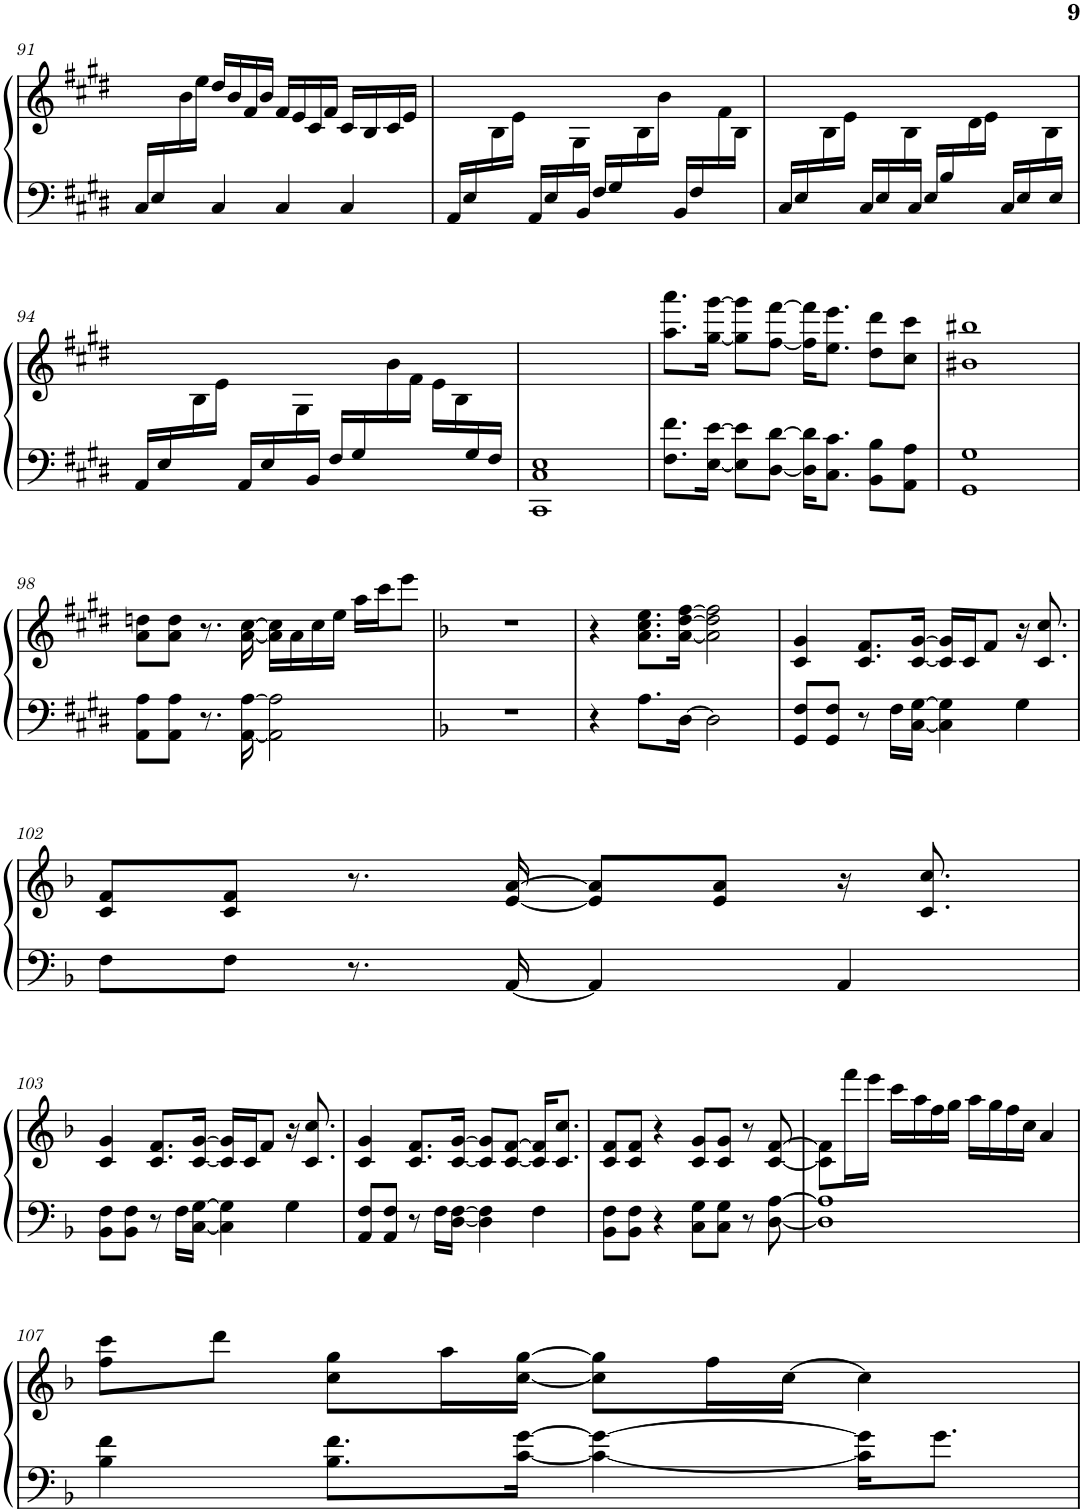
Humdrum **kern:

**kern	**kern
*part1	*part1
*staff2	*staff1
*I"Piano	*
*I'Pno.	*
!!LO:PB:g=z
*clefF4	*clefG2
*k[f#c#g#d#]	*k[f#c#g#d#]
*M4/4	*M4/4
=91	=91
*^	*
16C#/LL	4ryy	8ryy
16E/	.	.
2..ryy	.	16b\
.	.	16ee\JJ
.	4C#/	16dd#/LL
.	.	16b/
.	.	16f#/
.	.	16b/JJ
.	4C#/	16f#/LL
.	.	16e/
.	.	16c#/
.	.	16f#/JJ
.	4C#/	16c#/LL
.	.	16B/
.	.	16c#/
.	.	16e/JJ
*v	*v	*
=92	=92
*	*^
16AA/LL	1ryy	8ryy
16E/	.	.
8ryy	.	16B\
.	.	16e\JJ
16AA/LL	.	8ryy
16E/	.	.
16ryy	.	16G#\
16BB/JJ	.	8.ryy
16F#/LL	.	.
16G#/	.	.
8ryy	.	16B\
.	.	16b\JJ
16BB/LL	.	8ryy
16F#/	.	.
8ryy	.	16f#\
.	.	16B\JJ
=93	=93	=93
16C#/LL	1ryy	8ryy
16E/	.	.
8ryy	.	16B\
.	.	16e\JJ
16C#/LL	.	8ryy
16E/	.	.
16ryy	.	16B\
16C#/JJ	.	8.ryy
16E/LL	.	.
16B/	.	.
8ryy	.	16d#\
.	.	16e\JJ
16C#/LL	.	8ryy
16E/	.	.
16ryy	.	16B\
16E/JJ	.	16ryy
!!LO:LB:g=z	!!
=94	=94	=94
16AA/LL	1ryy	8ryy
16E/	.	.
8ryy	.	16B\
.	.	16e\JJ
16AA/LL	.	8ryy
16E/	.	.
16ryy	.	16G#\
16BB/JJ	.	8.ryy
16F#/LL	.	.
16G#/	.	.
4ryy	.	16b\
.	.	16f#\JJ
.	.	16e\LL
.	.	16B\
16G#/	.	8ryy
16F#/JJ	.	.
*	*v	*v
=95	=95
*^	*
1C# 1E	1CC#	1ryy
*v	*v	*
=96	=96
8.F#\ 8.f#\L	8.aa\ 8.aaa\L
[16E\ [16e\Jk	[16gg#\ [16ggg#\Jk
8E\] 8e\]L	8gg#\] 8ggg#\]L
[8D#\ [8d#\J	[8ff#\ [8fff#\J
16D#\] 16d#\]KL	16ff#\] 16fff#\]KL
8.C#\ 8.c#\J	8.ee\ 8.eee\J
8BB\ 8B\L	8dd#\ 8ddd#\L
8AA\ 8A\J	8cc#\ 8ccc#\J
=97	=97
1GG# 1G#	1b#X 1bb#X
!!LO:LB:g=z
=98	=98
*k[f#c#g#d#]	*k[f#c#g#d#]
8AA\ 8A\L	8a\ 8ddn\L
8AA\ 8A\J	8a\ 8dd\J
8.r	8.r
[16AA\ [16A\	[16a\ [16cc#\
2AA\] 2A\]	16a\] 16cc#\]LL
.	16a\
.	16cc#\
.	16ee\JJ
.	16aa\LL
.	16ccc#\J
.	8eee\J
=99	=99
*k[b-]	*k[b-]
1r	1r
=100	=100
4r	4r
8.A\L	8.a\ 8.cc\ 8.ee\L
[16D\Jk	[16a\ [16dd\ [16ff\Jk
2D\]	2a\] 2dd\] 2ff\]
=101	=101
8GG/ 8F/L	4c/ 4g/
8GG/ 8F/J	.
8r	8.c/ 8.f/L
16F\LL	.
[16C\ [16G\JJ	[16c/ [16g/Jk
4C\] 4G\]	16c/] 16g/]LL
.	16c/J
.	8f/J
4G\	16r
.	8.c/ 8.cc/
!!LO:LB:g=z
=102	=102
8F\L	8c/ 8f/L
8F\J	8c/ 8f/J
8.r	8.r
[16AA/	[16e/ [16a/
4AA/]	8e/] 8a/]L
.	8e/ 8a/J
4AA/	16r
.	8.c/ 8.cc/
!!LO:LB:g=z
=103	=103
8BB-\ 8F\L	4c/ 4g/
8BB-\ 8F\J	.
8r	8.c/ 8.f/L
16F\LL	.
[16C\ [16G\JJ	[16c/ [16g/Jk
4C\] 4G\]	16c/] 16g/]LL
.	16c/J
.	8f/J
4G\	16r
.	8.c/ 8.cc/
=104	=104
8AA/ 8F/L	4c/ 4g/
8AA/ 8F/J	.
8r	8.c/ 8.f/L
16F\LL	.
[16D\ [16F\JJ	[16c/ [16g/Jk
4D\] 4F\]	8c/] 8g/]L
.	[8c/ [8f/J
4F\	16c/] 16f/]KL
.	8.c/ 8.cc/J
=105	=105
8BB-\ 8F\L	8c/ 8f/L
8BB-\ 8F\J	8c/ 8f/J
4r	4r
8C\ 8G\L	8c/ 8g/L
8C\ 8G\J	8c/ 8g/J
8r	8r
[8D\ [8A\	[8c/ [8f/
=106	=106
1D] 1A]	8c\] 8f\]L
.	16fff\L
.	16eee\JJ
.	16ccc\LL
.	16aa\
.	16ff\
.	16gg\JJ
.	16aa\LL
.	16gg\
.	16ff\
.	16cc\JJ
.	4a/
!!LO:LB:g=z
=107	=107
4B-\ 4f\	8ff\ 8ccc\L
.	8ddd\J
8.B-\ 8.f\L	8cc\ 8gg\L
.	16aa\L
[16c\ [16g\Jk	[16cc\ [16gg\JJ
4c\_ 4g\_	8cc\] 8gg\]L
.	16ff\L
.	[16cc\JJ
16c\] 16g\]KL	4cc\]
8.g\J	.
=	=
*-	*-
